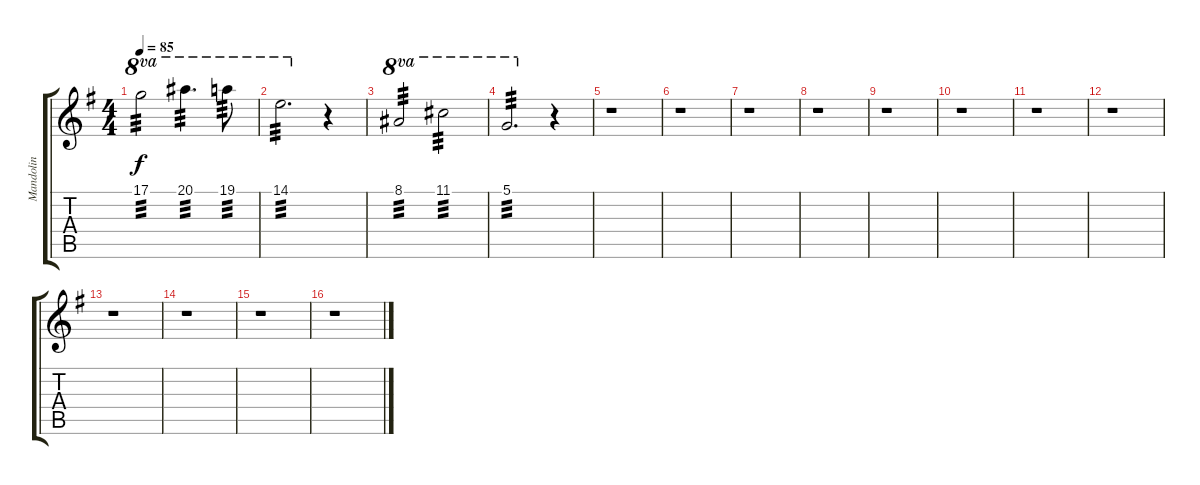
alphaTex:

\track ("Mandolin" "Mandolin") {instrument banjo}
\staff {score tabs}
\tuning (D4 A3 F3 C3 G2 D2) {hide}
\displaytranspose 12
\ts (4 4)
\tempo 85
\clef g2
\ks g
17.1.2{ot 8va tp 3 dy f} 20.1.4{d ot 8va tp 3} 19.1.8{ot 8va tp 3} |
14.1.2{d ot 8va tp 3} r.4 |
8.1.2{ot 8va tp 3} 11.1.2{ot 8va tp 3} |
5.1.2{d ot 8va tp 3} r.4 |
r.1 |
r.1 |
r.1 |
r.1 |
r.1 |
r.1 |
r.1 |
r.1 |
r.1 |
r.1 |
r.1 |
r.1
